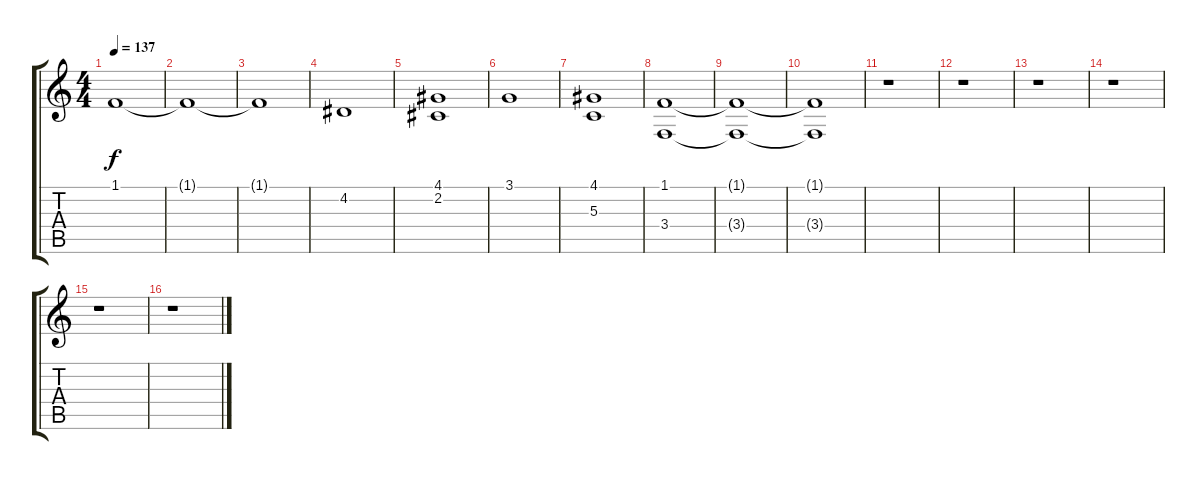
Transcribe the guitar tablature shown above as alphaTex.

\track "" {instrument choiraahs}
\staff {score tabs}
\tuning (E4 B3 G3 D3 A2 E2) {hide}
\ts (4 4)
\tempo 137
\clef g2
\ks c
1.1.1{dy f} |
1.1{t}.1 |
1.1{t}.1 |
4.2.1 |
(4.1 2.2).1 |
3.1.1 |
(4.1 5.3).1 |
(1.1 3.4).1{volume 10} |
(1.1{t} 3.4{t}).1 |
(1.1{t} 3.4{t}).1 |
r.1 |
r.1 |
r.1 |
r.1 |
r.1 |
r.1
